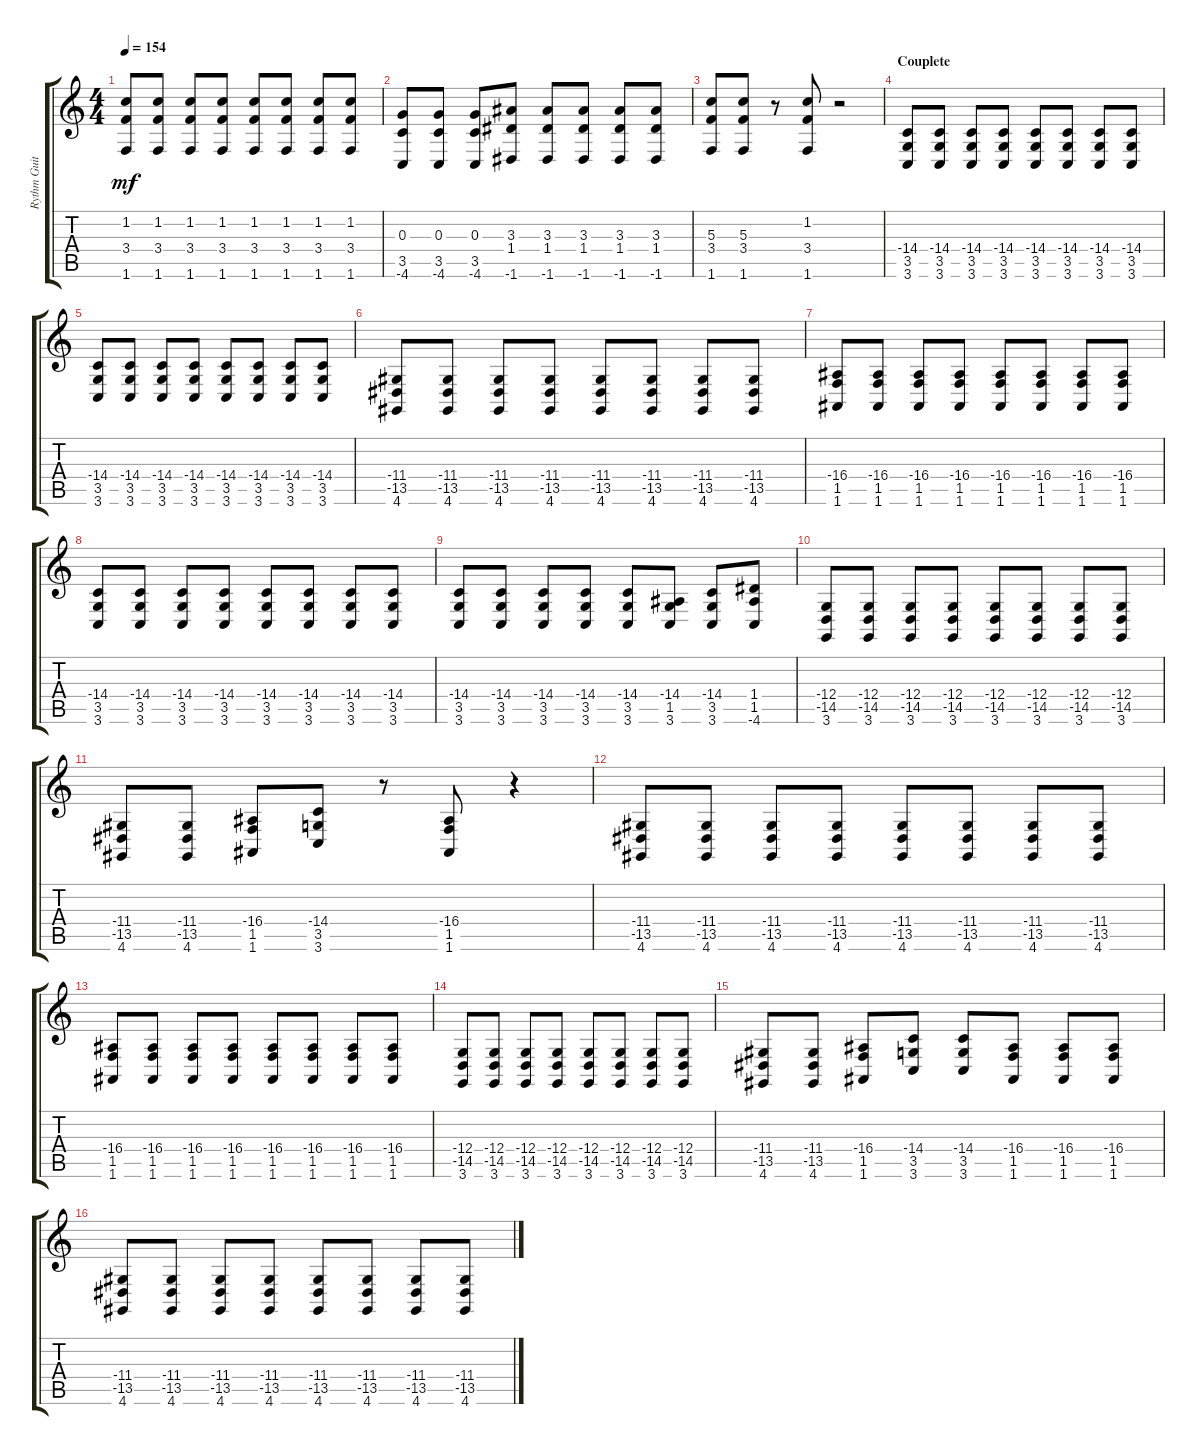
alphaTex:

\track ("Rythm Guitar" "Rythm Guit") {instrument overdrivenguitar}
\staff {score tabs}
\tuning (E4 B3 G3 D3 A2 E2) {hide}
\ts (4 4)
\tempo 154
\clef g2
\ks c
(1.2 3.4 1.6).8{dy mf} (1.2 3.4 1.6).8 (1.2 3.4 1.6).8 (1.2 3.4 1.6).8 (1.2 3.4 1.6).8 (1.2 3.4 1.6).8 (1.2 3.4 1.6).8 (1.2 3.4 1.6).8 |
(0.3 3.5 -4.6).8 (0.3 3.5 -4.6).8 (0.3 3.5 -4.6).8 (3.3 1.4 -1.6).8 (3.3 1.4 -1.6).8 (3.3 1.4 -1.6).8 (3.3 1.4 -1.6).8 (3.3 1.4 -1.6).8 |
(5.3 3.4 1.6).8 (5.3 3.4 1.6).8 r.8 (1.2 3.4 1.6).8 r.2 |
\section ("" "Couplete")
(-14.4 3.5 3.6).8 (-14.4 3.5 3.6).8 (-14.4 3.5 3.6).8 (-14.4 3.5 3.6).8 (-14.4 3.5 3.6).8 (-14.4 3.5 3.6).8 (-14.4 3.5 3.6).8 (-14.4 3.5 3.6).8 |
(-14.4 3.5 3.6).8 (-14.4 3.5 3.6).8 (-14.4 3.5 3.6).8 (-14.4 3.5 3.6).8 (-14.4 3.5 3.6).8 (-14.4 3.5 3.6).8 (-14.4 3.5 3.6).8 (-14.4 3.5 3.6).8 |
(-11.4 -13.5 4.6).8 (-11.4 -13.5 4.6).8 (-11.4 -13.5 4.6).8 (-11.4 -13.5 4.6).8 (-11.4 -13.5 4.6).8 (-11.4 -13.5 4.6).8 (-11.4 -13.5 4.6).8 (-11.4 -13.5 4.6).8 |
(-16.4 1.5 1.6).8 (-16.4 1.5 1.6).8 (-16.4 1.5 1.6).8 (-16.4 1.5 1.6).8 (-16.4 1.5 1.6).8 (-16.4 1.5 1.6).8 (-16.4 1.5 1.6).8 (-16.4 1.5 1.6).8 |
(-14.4 3.5 3.6).8 (-14.4 3.5 3.6).8 (-14.4 3.5 3.6).8 (-14.4 3.5 3.6).8 (-14.4 3.5 3.6).8 (-14.4 3.5 3.6).8 (-14.4 3.5 3.6).8 (-14.4 3.5 3.6).8 |
(-14.4 3.5 3.6).8 (-14.4 3.5 3.6).8 (-14.4 3.5 3.6).8 (-14.4 3.5 3.6).8 (-14.4 3.5 3.6).8 (-14.4 1.5 3.6).8 (-14.4 3.5 3.6).8 (1.4 1.5 -4.6).8 |
(-12.4 -14.5 3.6).8 (-12.4 -14.5 3.6).8 (-12.4 -14.5 3.6).8 (-12.4 -14.5 3.6).8 (-12.4 -14.5 3.6).8 (-12.4 -14.5 3.6).8 (-12.4 -14.5 3.6).8 (-12.4 -14.5 3.6).8 |
(-11.4 -13.5 4.6).8 (-11.4 -13.5 4.6).8 (-16.4 1.5 1.6).8 (-14.4 3.5 3.6).8 r.8 (-16.4 1.5 1.6).8 r.4 |
(-11.4 -13.5 4.6).8 (-11.4 -13.5 4.6).8 (-11.4 -13.5 4.6).8 (-11.4 -13.5 4.6).8 (-11.4 -13.5 4.6).8 (-11.4 -13.5 4.6).8 (-11.4 -13.5 4.6).8 (-11.4 -13.5 4.6).8 |
(-16.4 1.5 1.6).8 (-16.4 1.5 1.6).8 (-16.4 1.5 1.6).8 (-16.4 1.5 1.6).8 (-16.4 1.5 1.6).8 (-16.4 1.5 1.6).8 (-16.4 1.5 1.6).8 (-16.4 1.5 1.6).8 |
(-12.4 -14.5 3.6).8 (-12.4 -14.5 3.6).8 (-12.4 -14.5 3.6).8 (-12.4 -14.5 3.6).8 (-12.4 -14.5 3.6).8 (-12.4 -14.5 3.6).8 (-12.4 -14.5 3.6).8 (-12.4 -14.5 3.6).8 |
(-11.4 -13.5 4.6).8 (-11.4 -13.5 4.6).8 (-16.4 1.5 1.6).8 (-14.4 3.5 3.6).8 (-14.4 3.5 3.6).8 (-16.4 1.5 1.6).8 (-16.4 1.5 1.6).8 (-16.4 1.5 1.6).8 |
(-11.4 -13.5 4.6).8 (-11.4 -13.5 4.6).8 (-11.4 -13.5 4.6).8 (-11.4 -13.5 4.6).8 (-11.4 -13.5 4.6).8 (-11.4 -13.5 4.6).8 (-11.4 -13.5 4.6).8 (-11.4 -13.5 4.6).8
